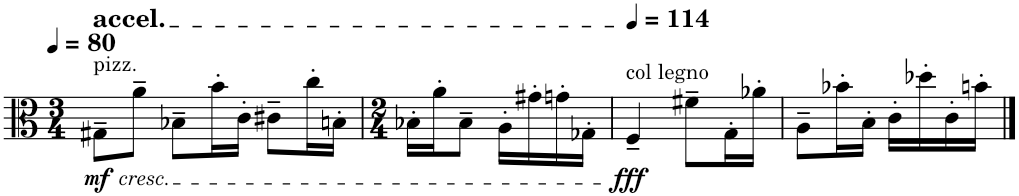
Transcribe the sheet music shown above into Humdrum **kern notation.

**kern	**dynam
*part1	*part1
*staff1	*staff1
*I"Viola	*
*I'Vla.	*
*clefC3	*
*k[]	*
*M3/4	*
*MM80	*
=1	=1
!LO:TX:a:t=pizz.	!
!LO:TX:a:t=accel.	!
!LO:TX:b:i:t=cresc.	!
!	!LO:DY:b
8G#X~\L	mf
8a~\J	.
8B-X~\L	.
16b'\L	.
16c'\JJ	.
8c#X~\L	.
16cc'\L	.
16Bn'\JJ	.
=2	=2
*M2/4	*
16B-X'\LL	.
16a'\J	.
8B-~\J	.
16A'\LL	.
16g#X'\	.
16gn'\	.
16G-X'\JJ	.
=3	=3
*MM114	*
!LO:TX:a:t=col legno	!
!	!LO:DY:b
4F~/	fff
8f#X~\L	.
16G'\L	.
16a-X'\JJ	.
=4	=4
8A~\L	.
16b-X'\L	.
16B'\JJ	.
16c'\LL	.
16dd-X'\	.
16c'\	.
16bn'\JJ	.
==	==
*-	*-
